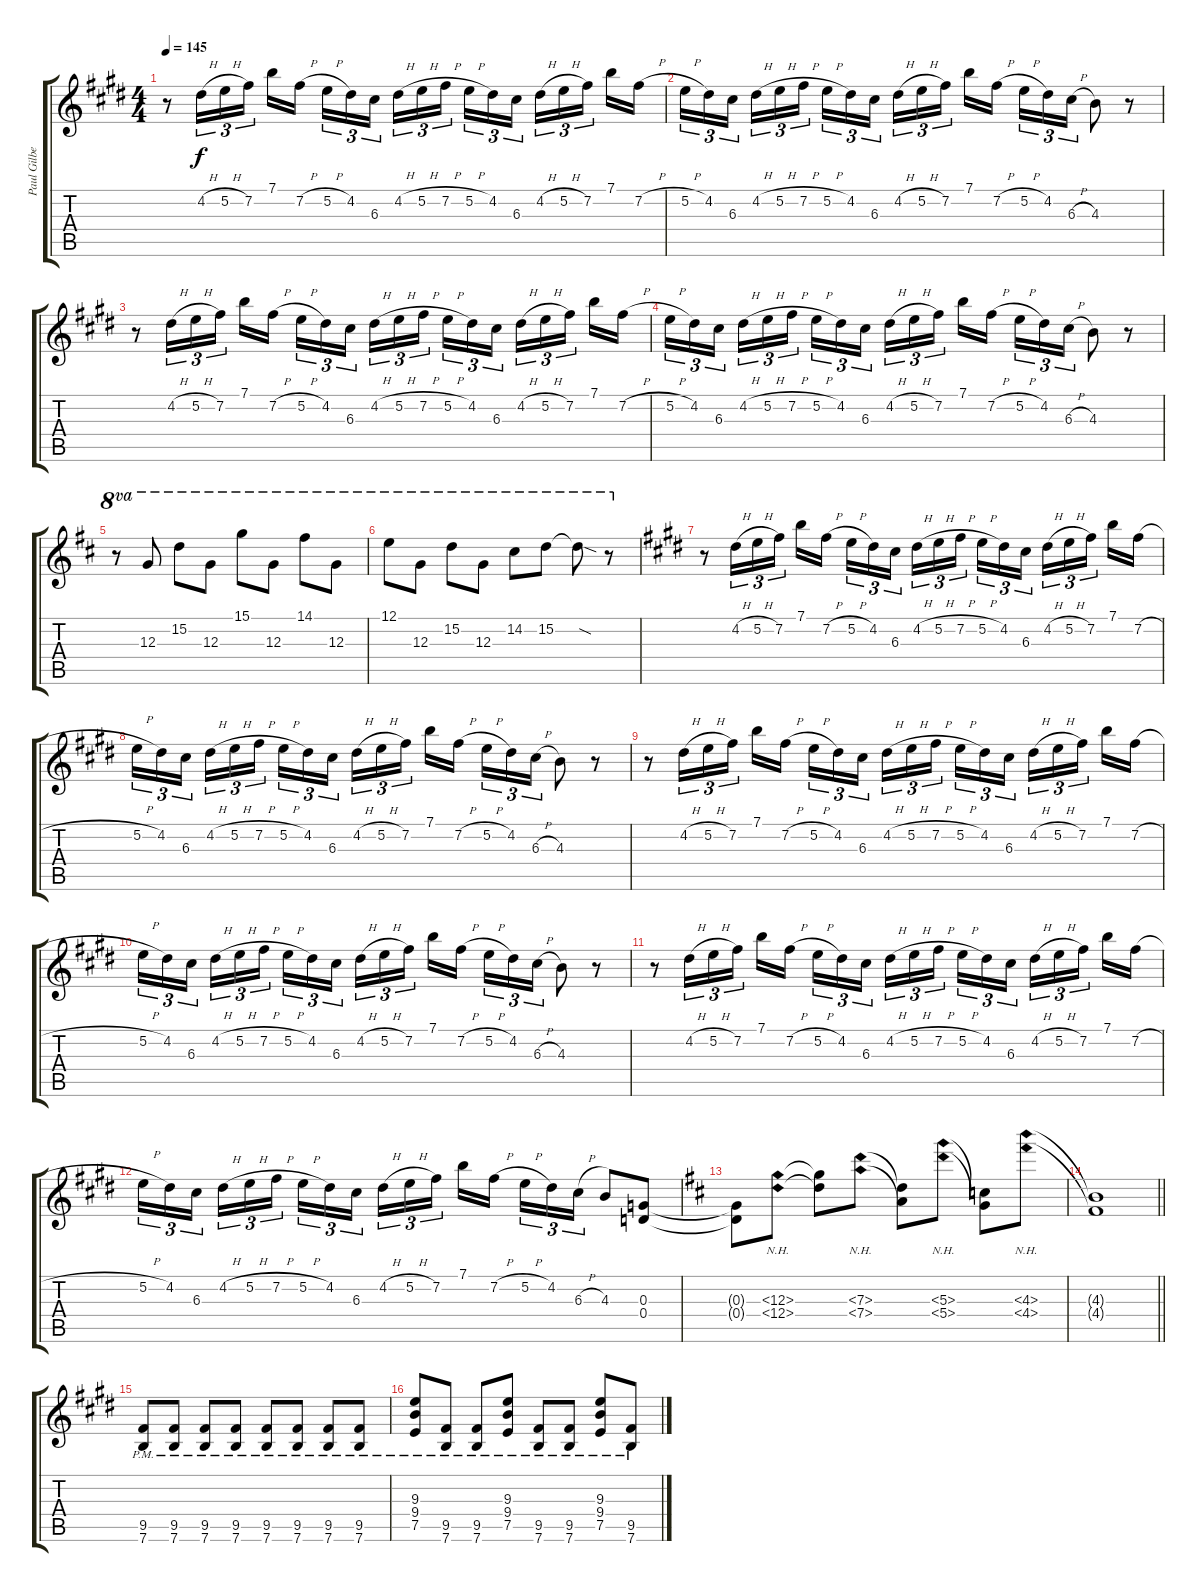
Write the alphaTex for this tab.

\track ("Paul Gilbert (guitar)" "Paul Gilbe") {instrument distortionguitar}
\staff {score tabs}
\tuning (E4 B3 G3 D3 A2 E2) {hide}
\ts (4 4)
\tempo 145
\clef g2
\ks e
r.8{dy f} 4.2{h}.16{tu (3 2)} 5.2{h}.16{tu (3 2)} 7.2.16{tu (3 2)} 7.1.16 7.2{h}.16{beam splitsecondary} 5.2{h}.16{tu (3 2)} 4.2.16{tu (3 2)} 6.3.16{tu (3 2)} 4.2{h}.16{tu (3 2)} 5.2{h}.16{tu (3 2)} 7.2{h}.16{tu (3 2) beam splitsecondary} 5.2{h}.16{tu (3 2)} 4.2.16{tu (3 2)} 6.3.16{tu (3 2)} 4.2{h}.16{tu (3 2)} 5.2{h}.16{tu (3 2)} 7.2.16{tu (3 2) beam splitsecondary} 7.1.16 7.2{h}.16 |
5.2{h}.16{tu (3 2)} 4.2.16{tu (3 2)} 6.3.16{tu (3 2) beam splitsecondary} 4.2{h}.16{tu (3 2)} 5.2{h}.16{tu (3 2)} 7.2{h}.16{tu (3 2)} 5.2{h}.16{tu (3 2)} 4.2.16{tu (3 2)} 6.3.16{tu (3 2) beam splitsecondary} 4.2{h}.16{tu (3 2)} 5.2{h}.16{tu (3 2)} 7.2.16{tu (3 2)} 7.1.16 7.2{h}.16{beam splitsecondary} 5.2{h}.16{tu (3 2)} 4.2.16{tu (3 2)} 6.3{h}.16{tu (3 2)} 4.3.8 r.8 |
r.8 4.2{h}.16{tu (3 2)} 5.2{h}.16{tu (3 2)} 7.2.16{tu (3 2)} 7.1.16 7.2{h}.16{beam splitsecondary} 5.2{h}.16{tu (3 2)} 4.2.16{tu (3 2)} 6.3.16{tu (3 2)} 4.2{h}.16{tu (3 2)} 5.2{h}.16{tu (3 2)} 7.2{h}.16{tu (3 2) beam splitsecondary} 5.2{h}.16{tu (3 2)} 4.2.16{tu (3 2)} 6.3.16{tu (3 2)} 4.2{h}.16{tu (3 2)} 5.2{h}.16{tu (3 2)} 7.2.16{tu (3 2) beam splitsecondary} 7.1.16 7.2{h}.16 |
5.2{h}.16{tu (3 2)} 4.2.16{tu (3 2)} 6.3.16{tu (3 2) beam splitsecondary} 4.2{h}.16{tu (3 2)} 5.2{h}.16{tu (3 2)} 7.2{h}.16{tu (3 2)} 5.2{h}.16{tu (3 2)} 4.2.16{tu (3 2)} 6.3.16{tu (3 2) beam splitsecondary} 4.2{h}.16{tu (3 2)} 5.2{h}.16{tu (3 2)} 7.2.16{tu (3 2)} 7.1.16 7.2{h}.16{beam splitsecondary} 5.2{h}.16{tu (3 2)} 4.2.16{tu (3 2)} 6.3{h}.16{tu (3 2)} 4.3.8 r.8 |
\ks d
r.8{ot 8va} 12.3.8{ot 8va} 15.2.8{ot 8va} 12.3.8{ot 8va} 15.1.8{ot 8va} 12.3.8{ot 8va} 14.1.8{ot 8va} 12.3.8{ot 8va} |
12.1.8{ot 8va} 12.3.8{ot 8va} 15.2.8{ot 8va} 12.3.8{ot 8va} 14.2.8{ot 8va} 15.2.8{ot 8va} 15.2{sod t}.8{ot 8va} r.8{ot 8va} |
\ks e
r.8 4.2{h}.16{tu (3 2)} 5.2{h}.16{tu (3 2)} 7.2.16{tu (3 2)} 7.1.16 7.2{h}.16{beam splitsecondary} 5.2{h}.16{tu (3 2)} 4.2.16{tu (3 2)} 6.3.16{tu (3 2)} 4.2{h}.16{tu (3 2)} 5.2{h}.16{tu (3 2)} 7.2{h}.16{tu (3 2) beam splitsecondary} 5.2{h}.16{tu (3 2)} 4.2.16{tu (3 2)} 6.3.16{tu (3 2)} 4.2{h}.16{tu (3 2)} 5.2{h}.16{tu (3 2)} 7.2.16{tu (3 2) beam splitsecondary} 7.1.16 7.2{h}.16 |
5.2{h}.16{tu (3 2)} 4.2.16{tu (3 2)} 6.3.16{tu (3 2) beam splitsecondary} 4.2{h}.16{tu (3 2)} 5.2{h}.16{tu (3 2)} 7.2{h}.16{tu (3 2)} 5.2{h}.16{tu (3 2)} 4.2.16{tu (3 2)} 6.3.16{tu (3 2) beam splitsecondary} 4.2{h}.16{tu (3 2)} 5.2{h}.16{tu (3 2)} 7.2.16{tu (3 2)} 7.1.16 7.2{h}.16{beam splitsecondary} 5.2{h}.16{tu (3 2)} 4.2.16{tu (3 2)} 6.3{h}.16{tu (3 2)} 4.3.8 r.8 |
r.8 4.2{h}.16{tu (3 2)} 5.2{h}.16{tu (3 2)} 7.2.16{tu (3 2)} 7.1.16 7.2{h}.16{beam splitsecondary} 5.2{h}.16{tu (3 2)} 4.2.16{tu (3 2)} 6.3.16{tu (3 2)} 4.2{h}.16{tu (3 2)} 5.2{h}.16{tu (3 2)} 7.2{h}.16{tu (3 2) beam splitsecondary} 5.2{h}.16{tu (3 2)} 4.2.16{tu (3 2)} 6.3.16{tu (3 2)} 4.2{h}.16{tu (3 2)} 5.2{h}.16{tu (3 2)} 7.2.16{tu (3 2) beam splitsecondary} 7.1.16 7.2{h}.16 |
5.2{h}.16{tu (3 2)} 4.2.16{tu (3 2)} 6.3.16{tu (3 2) beam splitsecondary} 4.2{h}.16{tu (3 2)} 5.2{h}.16{tu (3 2)} 7.2{h}.16{tu (3 2)} 5.2{h}.16{tu (3 2)} 4.2.16{tu (3 2)} 6.3.16{tu (3 2) beam splitsecondary} 4.2{h}.16{tu (3 2)} 5.2{h}.16{tu (3 2)} 7.2.16{tu (3 2)} 7.1.16 7.2{h}.16{beam splitsecondary} 5.2{h}.16{tu (3 2)} 4.2.16{tu (3 2)} 6.3{h}.16{tu (3 2)} 4.3.8 r.8 |
r.8 4.2{h}.16{tu (3 2)} 5.2{h}.16{tu (3 2)} 7.2.16{tu (3 2)} 7.1.16 7.2{h}.16{beam splitsecondary} 5.2{h}.16{tu (3 2)} 4.2.16{tu (3 2)} 6.3.16{tu (3 2)} 4.2{h}.16{tu (3 2)} 5.2{h}.16{tu (3 2)} 7.2{h}.16{tu (3 2) beam splitsecondary} 5.2{h}.16{tu (3 2)} 4.2.16{tu (3 2)} 6.3.16{tu (3 2)} 4.2{h}.16{tu (3 2)} 5.2{h}.16{tu (3 2)} 7.2.16{tu (3 2) beam splitsecondary} 7.1.16 7.2{h}.16 |
5.2{h}.16{tu (3 2)} 4.2.16{tu (3 2)} 6.3.16{tu (3 2) beam splitsecondary} 4.2{h}.16{tu (3 2)} 5.2{h}.16{tu (3 2)} 7.2{h}.16{tu (3 2)} 5.2{h}.16{tu (3 2)} 4.2.16{tu (3 2)} 6.3.16{tu (3 2) beam splitsecondary} 4.2{h}.16{tu (3 2)} 5.2{h}.16{tu (3 2)} 7.2.16{tu (3 2)} 7.1.16 7.2{h}.16{beam splitsecondary} 5.2{h}.16{tu (3 2)} 4.2.16{tu (3 2)} 6.3{h}.16{tu (3 2)} 4.3.8 (0.3 0.4).8 |
\ks d
(0.3{t} 0.4{t}).8 (12.3{nh} 12.4{nh}).8 (12.3{t} 12.4{t}).8 (7.3{nh} 7.4{nh}).8 (7.3{t} 7.4{t}).8 (5.3{nh} 5.4{nh}).8 (5.3{t} 5.4{t}).8 (4.3{nh} 4.4{nh}).8 |
\barLineRight lightlight
(4.3{t} 4.4{t}).1 |
\ks e
(9.5{pm} 7.6{pm}).8 (9.5{pm} 7.6{pm}).8 (9.5{pm} 7.6{pm}).8 (9.5{pm} 7.6{pm}).8 (9.5{pm} 7.6{pm}).8 (9.5{pm} 7.6{pm}).8 (9.5{pm} 7.6{pm}).8 (9.5{pm} 7.6{pm}).8 |
(9.3{pm} 9.4{pm} 7.5{pm}).8 (9.5{pm} 7.6{pm}).8 (9.5{pm} 7.6{pm}).8 (9.3{pm} 9.4{pm} 7.5{pm}).8 (9.5{pm} 7.6{pm}).8 (9.5{pm} 7.6{pm}).8 (9.3{pm} 9.4{pm} 7.5{pm}).8 (9.5{pm} 7.6{pm}).8
